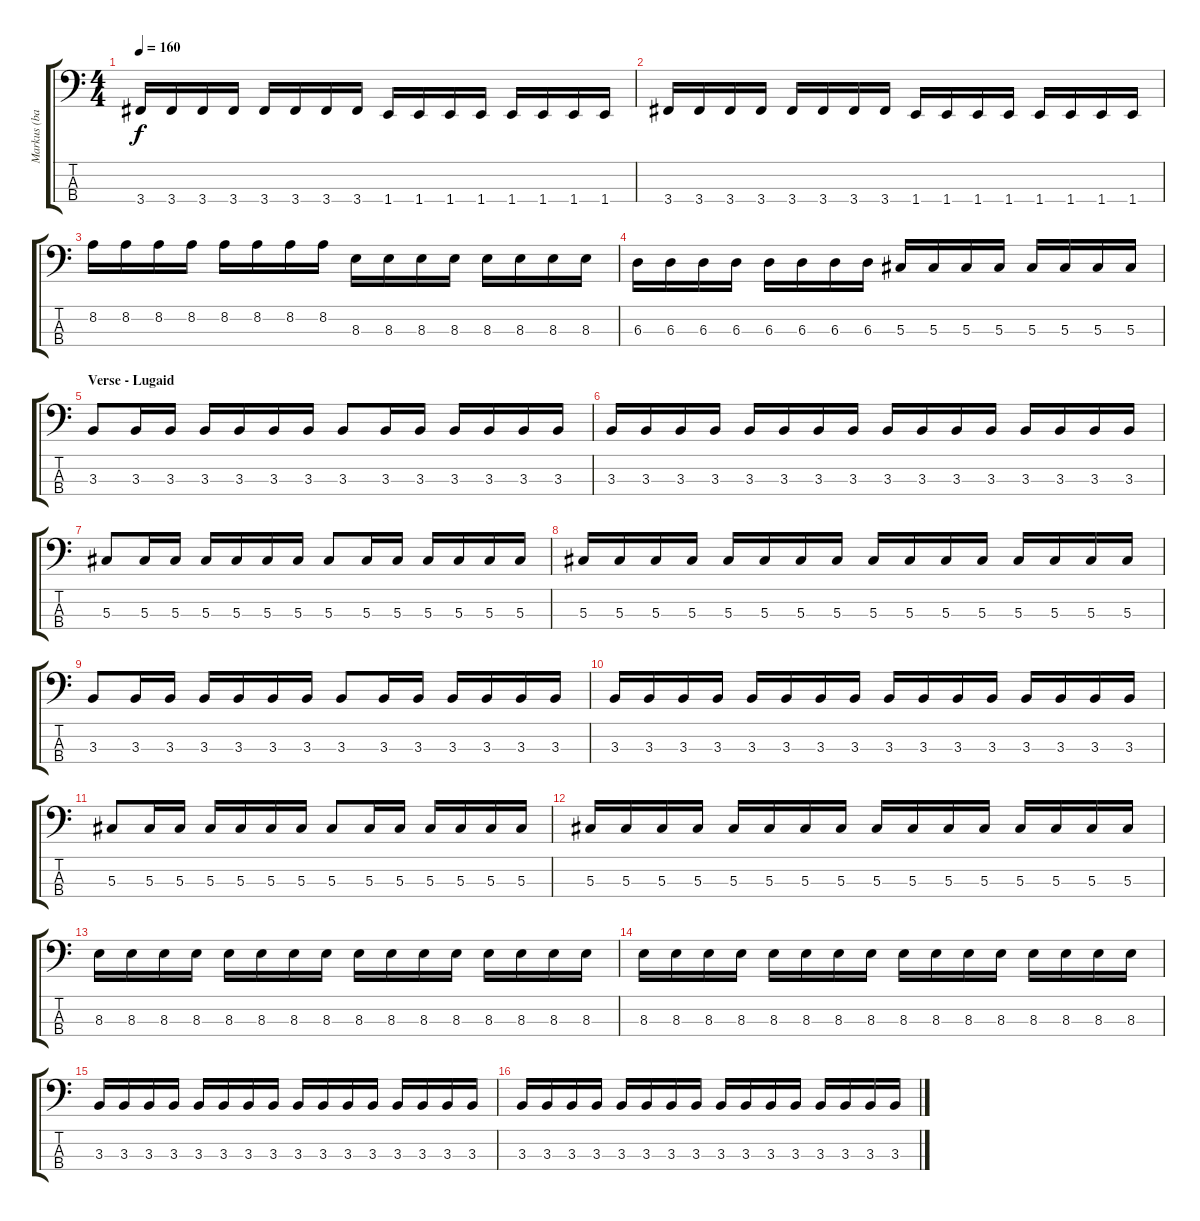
\track ("Markus (bass)" "Markus (ba") {instrument electricbassfinger}
\staff {score tabs}
\tuning (Gb2 Db2 Ab1 Eb1) {hide}
\ts (4 4)
\tempo 160
\clef f4
\ks c
3.4.16{dy f} 3.4.16 3.4.16 3.4.16 3.4.16 3.4.16 3.4.16 3.4.16 1.4.16 1.4.16 1.4.16 1.4.16 1.4.16 1.4.16 1.4.16 1.4.16 |
3.4.16 3.4.16 3.4.16 3.4.16 3.4.16 3.4.16 3.4.16 3.4.16 1.4.16 1.4.16 1.4.16 1.4.16 1.4.16 1.4.16 1.4.16 1.4.16 |
8.2.16 8.2.16 8.2.16 8.2.16 8.2.16 8.2.16 8.2.16 8.2.16 8.3.16 8.3.16 8.3.16 8.3.16 8.3.16 8.3.16 8.3.16 8.3.16 |
6.3.16 6.3.16 6.3.16 6.3.16 6.3.16 6.3.16 6.3.16 6.3.16 5.3.16 5.3.16 5.3.16 5.3.16 5.3.16 5.3.16 5.3.16 5.3.16 |
\section ("" "Verse - Lugaid")
3.3.8 3.3.16 3.3.16 3.3.16 3.3.16 3.3.16 3.3.16 3.3.8 3.3.16 3.3.16 3.3.16 3.3.16 3.3.16 3.3.16 |
3.3.16 3.3.16 3.3.16 3.3.16 3.3.16 3.3.16 3.3.16 3.3.16 3.3.16 3.3.16 3.3.16 3.3.16 3.3.16 3.3.16 3.3.16 3.3.16 |
5.3.8 5.3.16 5.3.16 5.3.16 5.3.16 5.3.16 5.3.16 5.3.8 5.3.16 5.3.16 5.3.16 5.3.16 5.3.16 5.3.16 |
5.3.16 5.3.16 5.3.16 5.3.16 5.3.16 5.3.16 5.3.16 5.3.16 5.3.16 5.3.16 5.3.16 5.3.16 5.3.16 5.3.16 5.3.16 5.3.16 |
3.3.8 3.3.16 3.3.16 3.3.16 3.3.16 3.3.16 3.3.16 3.3.8 3.3.16 3.3.16 3.3.16 3.3.16 3.3.16 3.3.16 |
3.3.16 3.3.16 3.3.16 3.3.16 3.3.16 3.3.16 3.3.16 3.3.16 3.3.16 3.3.16 3.3.16 3.3.16 3.3.16 3.3.16 3.3.16 3.3.16 |
5.3.8 5.3.16 5.3.16 5.3.16 5.3.16 5.3.16 5.3.16 5.3.8 5.3.16 5.3.16 5.3.16 5.3.16 5.3.16 5.3.16 |
5.3.16 5.3.16 5.3.16 5.3.16 5.3.16 5.3.16 5.3.16 5.3.16 5.3.16 5.3.16 5.3.16 5.3.16 5.3.16 5.3.16 5.3.16 5.3.16 |
8.3.16 8.3.16 8.3.16 8.3.16 8.3.16 8.3.16 8.3.16 8.3.16 8.3.16 8.3.16 8.3.16 8.3.16 8.3.16 8.3.16 8.3.16 8.3.16 |
8.3.16 8.3.16 8.3.16 8.3.16 8.3.16 8.3.16 8.3.16 8.3.16 8.3.16 8.3.16 8.3.16 8.3.16 8.3.16 8.3.16 8.3.16 8.3.16 |
3.3.16 3.3.16 3.3.16 3.3.16 3.3.16 3.3.16 3.3.16 3.3.16 3.3.16 3.3.16 3.3.16 3.3.16 3.3.16 3.3.16 3.3.16 3.3.16 |
3.3.16 3.3.16 3.3.16 3.3.16 3.3.16 3.3.16 3.3.16 3.3.16 3.3.16 3.3.16 3.3.16 3.3.16 3.3.16 3.3.16 3.3.16 3.3.16
